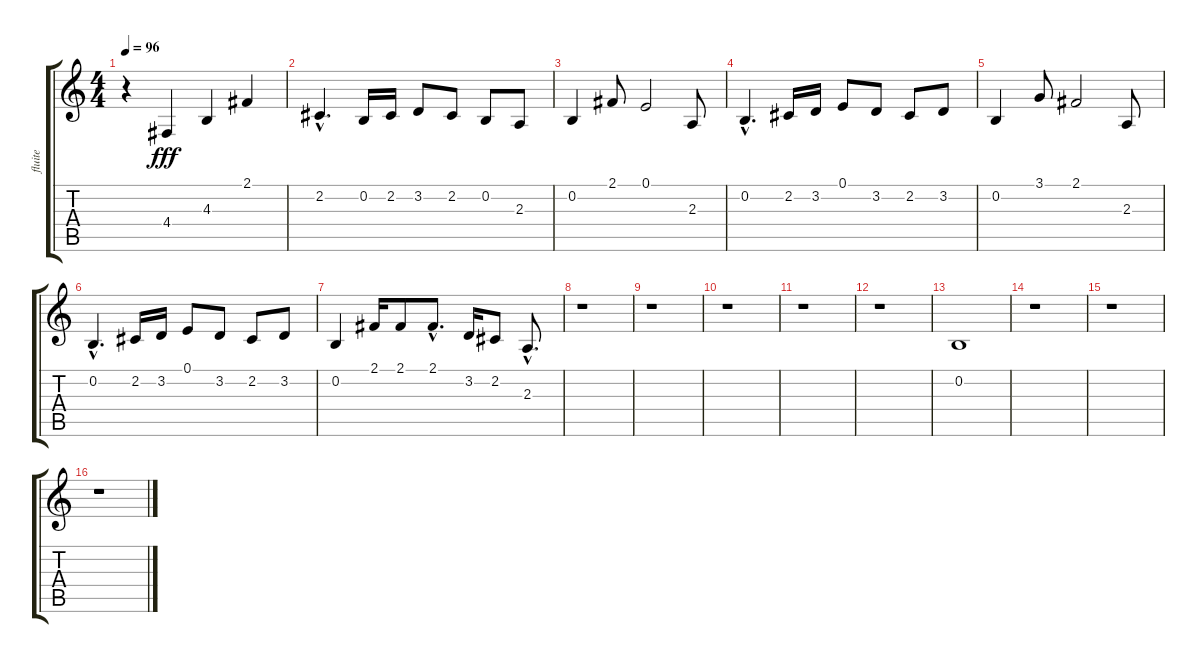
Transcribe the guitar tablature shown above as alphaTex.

\track ("fluite" "fluite") {instrument voiceoohs}
\staff {score tabs}
\tuning (E4 B3 G3 D3 A2 E2) {hide}
\ts (4 4)
\tempo 96
\clef g2
\ks c
r.4{dy fff instrument voiceoohs} 4.4.4 4.3.4 2.1.4 |
2.2{hac}.4{d} 0.2.16 2.2.16 3.2.8 2.2.8 0.2.8 2.3.8 |
0.2.4 2.1.8 0.1.2 2.3.8 |
0.2{hac}.4{d} 2.2.16 3.2.16 0.1.8 3.2.8 2.2.8 3.2.8 |
0.2.4 3.1.8 2.1.2 2.3.8 |
0.2{hac}.4{d} 2.2.16 3.2.16 0.1.8 3.2.8 2.2.8 3.2.8 |
0.2.4 2.1.16 2.1.8 2.1{hac}.8{d} 3.2.16 2.2.8 2.3{hac}.8{d} |
r.1 |
r.1 |
r.1 |
r.1 |
r.1 |
0.2.1 |
r.1 |
r.1 |
r.1
